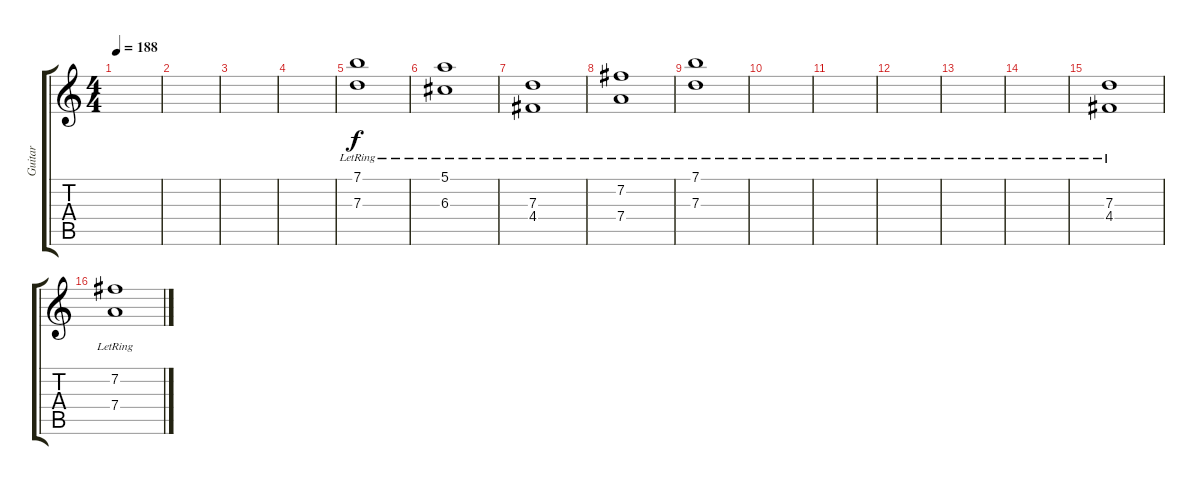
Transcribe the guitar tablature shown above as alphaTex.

\track ("Guitar" "Guitar") {instrument electricguitarjazz}
\staff {score tabs}
\tuning (E4 B3 G3 D3 A2 E2) {hide}
\ts (4 4)
\tempo 188
\clef g2
\ks c
|
|
|
|
(7.1{lr} 7.3{lr}).1 |
(5.1{lr} 6.3{lr}).1 |
(7.3{lr} 4.4{lr}).1 |
(7.2{lr} 7.4{lr}).1 |
(7.1{lr} 7.3{lr}).1 |
|
|
|
|
|
(7.3{lr} 4.4{lr}).1 |
(7.2{lr} 7.4{lr}).1
